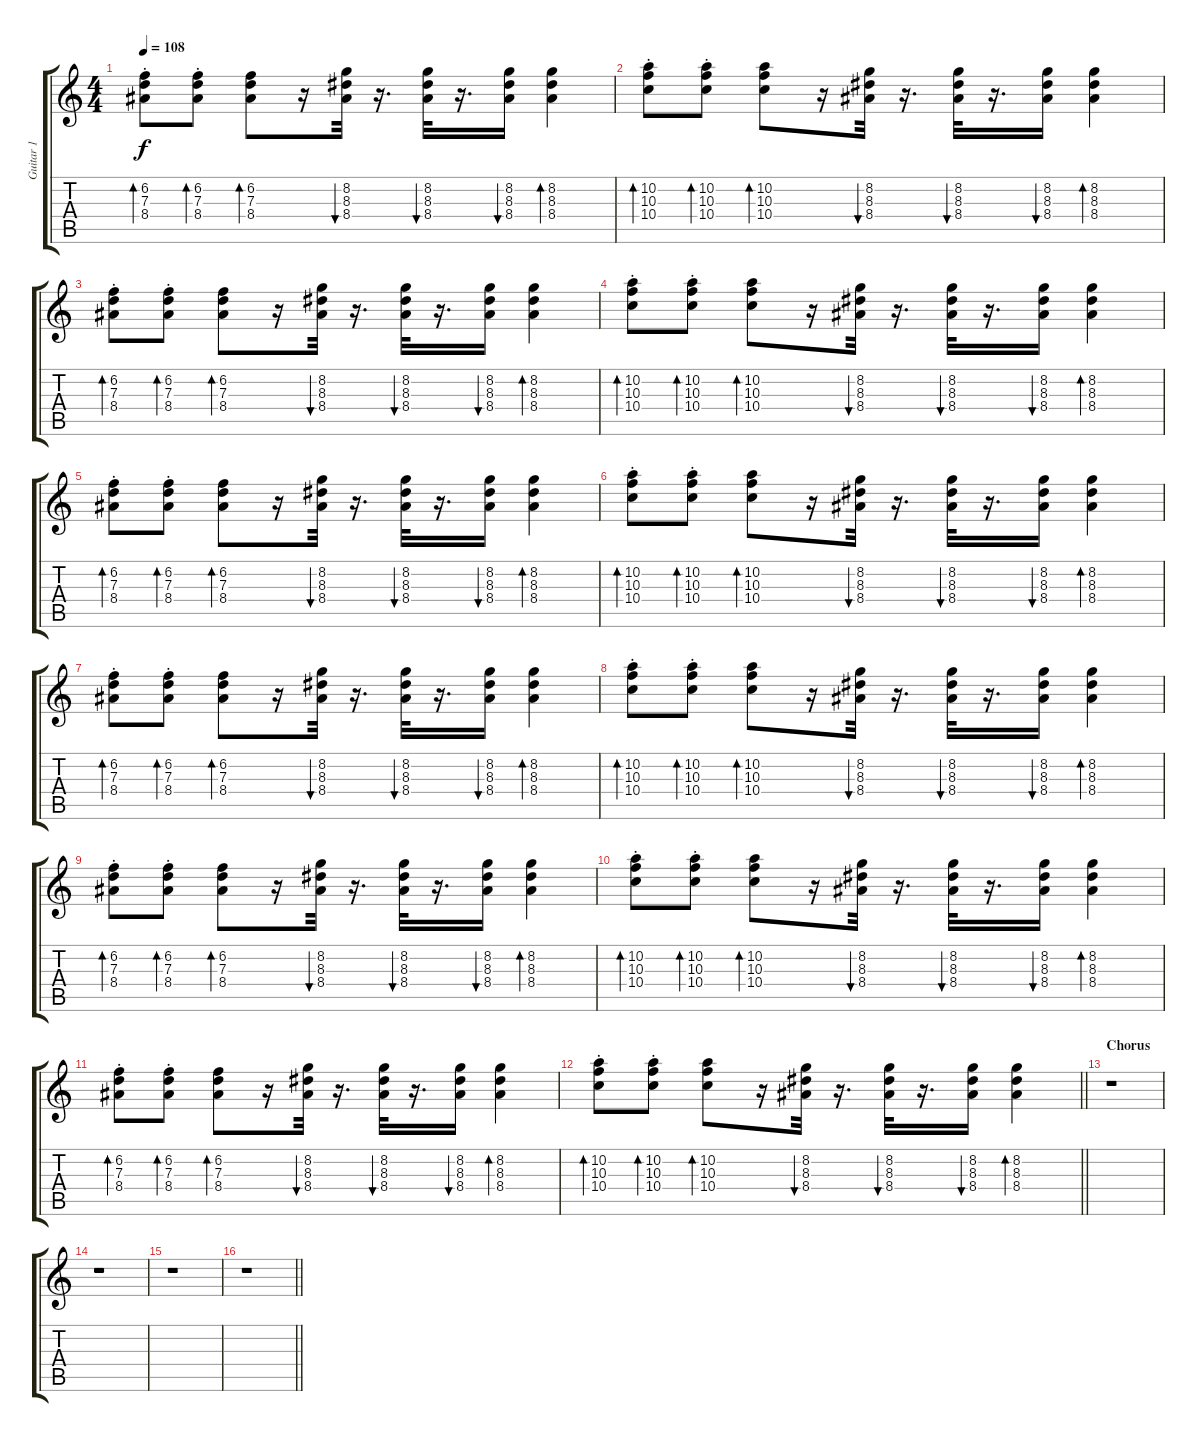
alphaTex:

\track ("Guitar 1" "Guitar 1") {instrument acousticguitarsteel}
\staff {score tabs}
\tuning (E4 B3 G3 D3 A2 E2) {hide}
\ts (4 4)
\tempo 108
\clef g2
\ks c
(6.2{st} 7.3{st} 8.4{st}).8{bd 60 dy f} (6.2{st} 7.3{st} 8.4{st}).8{bd 60} (6.2 7.3 8.4).8{bd 60} r.16 (8.2 8.3 8.4).32{bu 60} r.16{d} (8.2 8.3 8.4).32{bu 60} r.16{d} (8.2 8.3 8.4).16{bu 60} (8.2 8.3 8.4).4{bd 60} |
(10.2{st} 10.3{st} 10.4{st}).8{bd 60} (10.2{st} 10.3{st} 10.4{st}).8{bd 60} (10.2 10.3 10.4).8{bd 60} r.16 (8.2 8.3 8.4).32{bu 60} r.16{d} (8.2 8.3 8.4).32{bu 60} r.16{d} (8.2 8.3 8.4).16{bu 60} (8.2 8.3 8.4).4{bd 60} |
(6.2{st} 7.3{st} 8.4{st}).8{bd 60} (6.2{st} 7.3{st} 8.4{st}).8{bd 60} (6.2 7.3 8.4).8{bd 60} r.16 (8.2 8.3 8.4).32{bu 60} r.16{d} (8.2 8.3 8.4).32{bu 60} r.16{d} (8.2 8.3 8.4).16{bu 60} (8.2 8.3 8.4).4{bd 60} |
(10.2{st} 10.3{st} 10.4{st}).8{bd 60} (10.2{st} 10.3{st} 10.4{st}).8{bd 60} (10.2 10.3 10.4).8{bd 60} r.16 (8.2 8.3 8.4).32{bu 60} r.16{d} (8.2 8.3 8.4).32{bu 60} r.16{d} (8.2 8.3 8.4).16{bu 60} (8.2 8.3 8.4).4{bd 60} |
(6.2{st} 7.3{st} 8.4{st}).8{bd 60} (6.2{st} 7.3{st} 8.4{st}).8{bd 60} (6.2 7.3 8.4).8{bd 60} r.16 (8.2 8.3 8.4).32{bu 60} r.16{d} (8.2 8.3 8.4).32{bu 60} r.16{d} (8.2 8.3 8.4).16{bu 60} (8.2 8.3 8.4).4{bd 60} |
(10.2{st} 10.3{st} 10.4{st}).8{bd 60} (10.2{st} 10.3{st} 10.4{st}).8{bd 60} (10.2 10.3 10.4).8{bd 60} r.16 (8.2 8.3 8.4).32{bu 60} r.16{d} (8.2 8.3 8.4).32{bu 60} r.16{d} (8.2 8.3 8.4).16{bu 60} (8.2 8.3 8.4).4{bd 60} |
(6.2{st} 7.3{st} 8.4{st}).8{bd 60} (6.2{st} 7.3{st} 8.4{st}).8{bd 60} (6.2 7.3 8.4).8{bd 60} r.16 (8.2 8.3 8.4).32{bu 60} r.16{d} (8.2 8.3 8.4).32{bu 60} r.16{d} (8.2 8.3 8.4).16{bu 60} (8.2 8.3 8.4).4{bd 60} |
(10.2{st} 10.3{st} 10.4{st}).8{bd 60} (10.2{st} 10.3{st} 10.4{st}).8{bd 60} (10.2 10.3 10.4).8{bd 60} r.16 (8.2 8.3 8.4).32{bu 60} r.16{d} (8.2 8.3 8.4).32{bu 60} r.16{d} (8.2 8.3 8.4).16{bu 60} (8.2 8.3 8.4).4{bd 60} |
(6.2{st} 7.3{st} 8.4{st}).8{bd 60} (6.2{st} 7.3{st} 8.4{st}).8{bd 60} (6.2 7.3 8.4).8{bd 60} r.16 (8.2 8.3 8.4).32{bu 60} r.16{d} (8.2 8.3 8.4).32{bu 60} r.16{d} (8.2 8.3 8.4).16{bu 60} (8.2 8.3 8.4).4{bd 60} |
(10.2{st} 10.3{st} 10.4{st}).8{bd 60} (10.2{st} 10.3{st} 10.4{st}).8{bd 60} (10.2 10.3 10.4).8{bd 60} r.16 (8.2 8.3 8.4).32{bu 60} r.16{d} (8.2 8.3 8.4).32{bu 60} r.16{d} (8.2 8.3 8.4).16{bu 60} (8.2 8.3 8.4).4{bd 60} |
(6.2{st} 7.3{st} 8.4{st}).8{bd 60} (6.2{st} 7.3{st} 8.4{st}).8{bd 60} (6.2 7.3 8.4).8{bd 60} r.16 (8.2 8.3 8.4).32{bu 60} r.16{d} (8.2 8.3 8.4).32{bu 60} r.16{d} (8.2 8.3 8.4).16{bu 60} (8.2 8.3 8.4).4{bd 60} |
\barLineRight lightlight
(10.2{st} 10.3{st} 10.4{st}).8{bd 60} (10.2{st} 10.3{st} 10.4{st}).8{bd 60} (10.2 10.3 10.4).8{bd 60} r.16 (8.2 8.3 8.4).32{bu 60} r.16{d} (8.2 8.3 8.4).32{bu 60} r.16{d} (8.2 8.3 8.4).16{bu 60} (8.2 8.3 8.4).4{bd 60} |
\section ("" "Chorus")
r.1 |
r.1 |
r.1 |
\barLineRight lightlight
r.1
